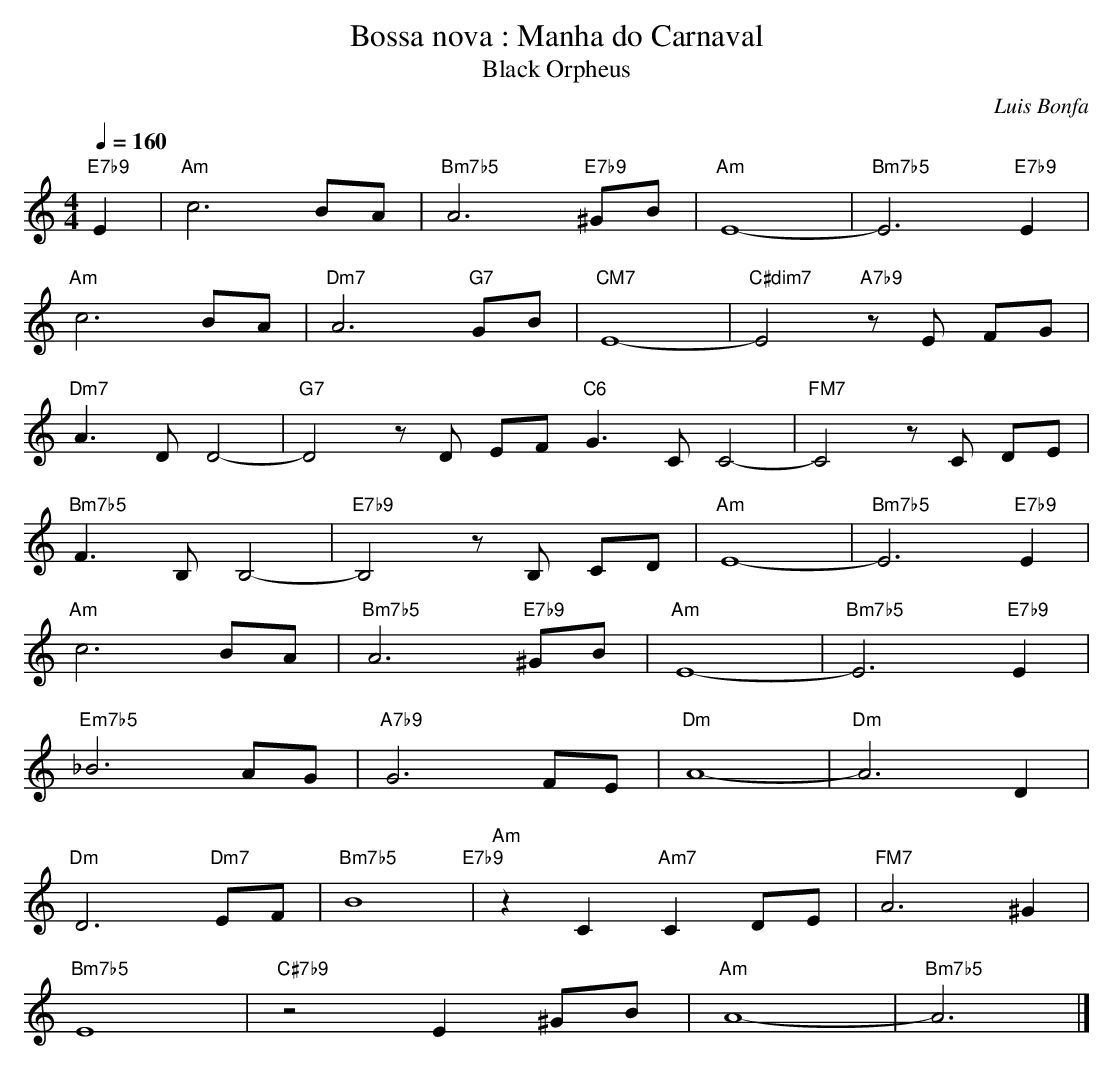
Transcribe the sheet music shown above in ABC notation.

X:1
T:Bossa nova : Manha do Carnaval
T:Black Orpheus
C:Luis Bonfa
M:4/4
L:1/8
Q:1/4=160
K:Am
"E7b9"E2|"Am"c6 BA|"Bm7b5"A6 "E7b9"^GB|"Am"E8-|"Bm7b5"E6 "E7b9"E2|
"Am"c6 BA|"Dm7"A6 "G7"GB|"CM7"E8-|"C#dim7"E4 "A7b9"zE FG|
"Dm7"A3 D D4-|"G7"D4 zD EF"C6"G3 C C4-|"FM7"C4 zC DE|
"Bm7b5"F3 B, B,4-|"E7b9"B,4 zB, CD|"Am"E8-|"Bm7b5"E6 "E7b9"E2|
"Am"c6 BA|"Bm7b5"A6 "E7b9"^GB|"Am"E8-|"Bm7b5"E6 "E7b9"E2|
"Em7b5"_B6 AG|"A7b9"G6 FE|"Dm"A8-|"Dm"A6 D2|
"Dm"D6 "Dm7"EF|"Bm7b5"B8 "E7b9"|"Am"z2 C2 "Am7"C2 DE|"FM7"A6 ^G2|
"Bm7b5"E8|"C#7b9"z4 E2 ^GB|"Am"A8-|"Bm7b5"A6 |]
